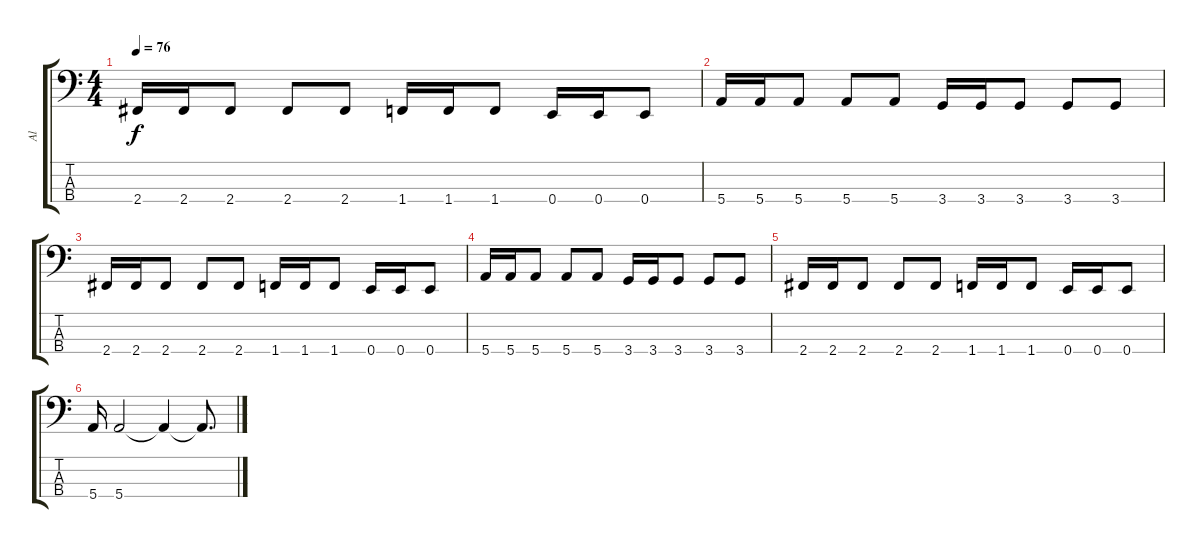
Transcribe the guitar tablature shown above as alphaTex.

\track ("Al" "Al") {instrument electricbassfinger}
\staff {score tabs}
\tuning (G2 D2 A1 E1) {hide}
\ts (4 4)
\tempo 76
\clef f4
\ks c
2.4.16{dy f} 2.4.16 2.4.8 2.4.8 2.4.8 1.4.16 1.4.16 1.4.8 0.4.16 0.4.16 0.4.8 |
5.4.16 5.4.16 5.4.8 5.4.8 5.4.8 3.4.16 3.4.16 3.4.8 3.4.8 3.4.8 |
2.4.16 2.4.16 2.4.8 2.4.8 2.4.8 1.4.16 1.4.16 1.4.8 0.4.16 0.4.16 0.4.8 |
5.4.16 5.4.16 5.4.8 5.4.8 5.4.8 3.4.16 3.4.16 3.4.8 3.4.8 3.4.8 |
2.4.16 2.4.16 2.4.8 2.4.8 2.4.8 1.4.16 1.4.16 1.4.8 0.4.16 0.4.16 0.4.8 |
5.4.16 5.4.2 5.4{t}.4 5.4{t}.8{d}
